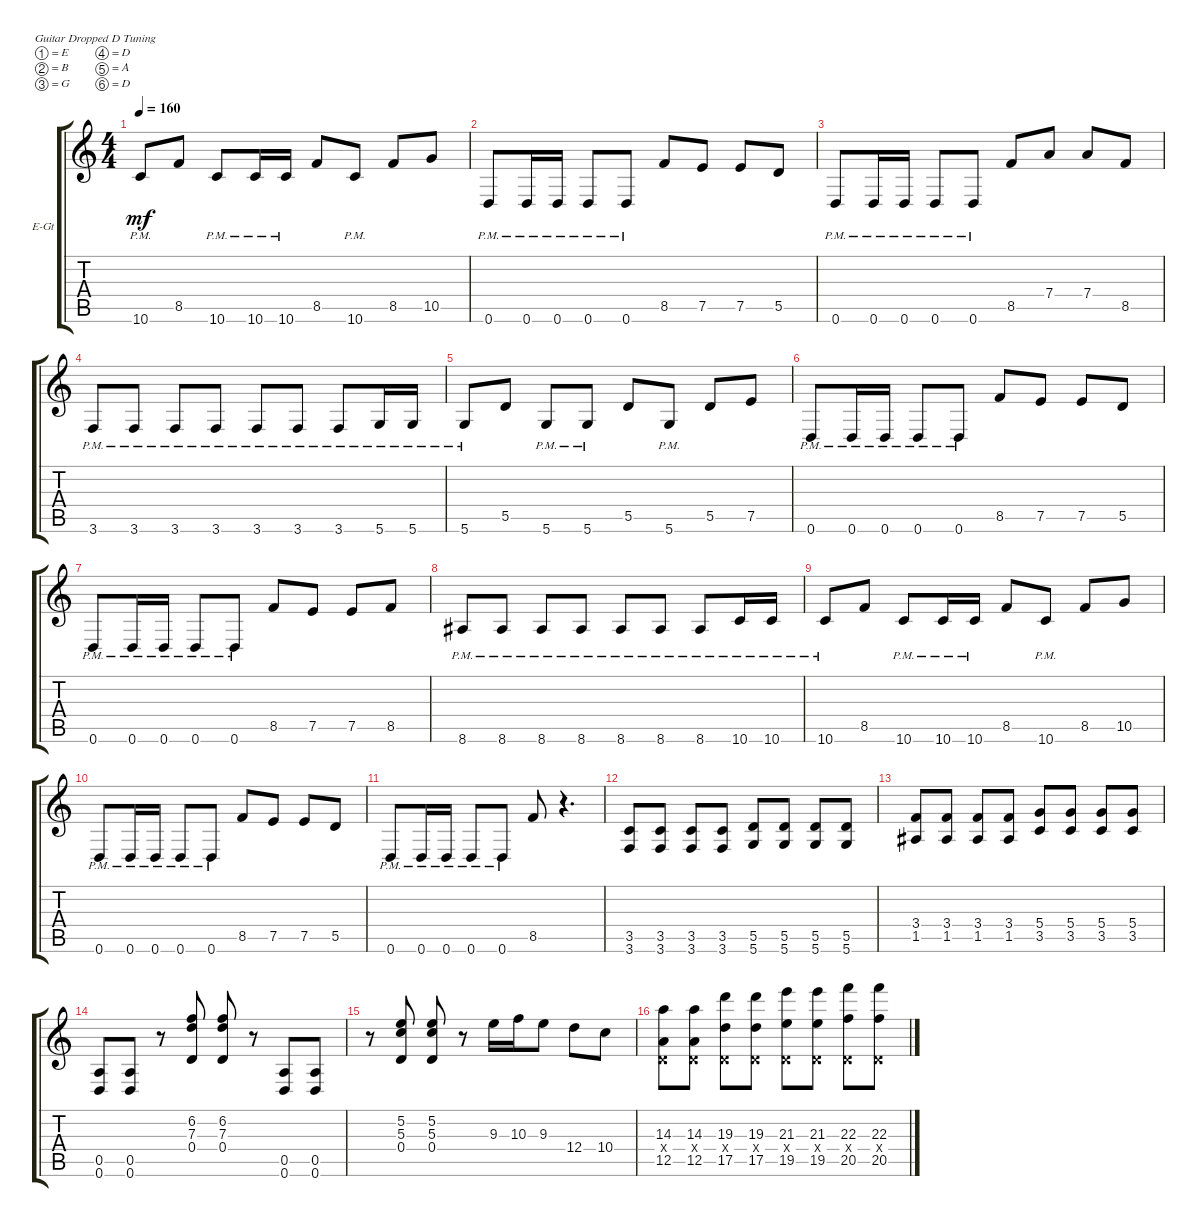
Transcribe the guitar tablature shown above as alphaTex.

\bracketExtendMode groupsimilarinstruments
\firstSystemTrackNameOrientation horizontal
\otherSystemsTrackNameOrientation horizontal
\track ("TabIt MIDI - Track 2" "E-Gt") {instrument electricguitarclean}
\staff {score tabs}
\tuning (E4 B3 G3 D3 A2 D2)
\ts (4 4)
\tempo 160
\clef g2
\ks c
10.6{pm}.8{dy mf} 8.5.8 10.6{pm}.8 10.6{pm}.16 10.6{pm}.16 8.5.8 10.6{pm}.8 8.5.8 10.5.8 |
0.6{pm}.8 0.6{pm}.16 0.6{pm}.16 0.6{pm}.8 0.6{pm}.8 8.5.8 7.5.8 7.5.8 5.5.8 |
0.6{pm}.8 0.6{pm}.16 0.6{pm}.16 0.6{pm}.8 0.6{pm}.8 8.5.8 7.4.8 7.4.8 8.5.8 |
3.6{pm}.8 3.6{pm}.8 3.6{pm}.8 3.6{pm}.8 3.6{pm}.8 3.6{pm}.8 3.6{pm}.8 5.6{pm}.16 5.6{pm}.16 |
5.6{pm}.8 5.5.8 5.6{pm}.8 5.6{pm}.8 5.5.8 5.6{pm}.8 5.5.8 7.5.8 |
0.6{pm}.8 0.6{pm}.16 0.6{pm}.16 0.6{pm}.8 0.6{pm}.8 8.5.8 7.5.8 7.5.8 5.5.8 |
0.6{pm}.8 0.6{pm}.16 0.6{pm}.16 0.6{pm}.8 0.6{pm}.8 8.5.8 7.5.8 7.5.8 8.5.8 |
8.6{pm}.8 8.6{pm}.8 8.6{pm}.8 8.6{pm}.8 8.6{pm}.8 8.6{pm}.8 8.6{pm}.8 10.6{pm}.16 10.6{pm}.16 |
10.6{pm}.8 8.5.8 10.6{pm}.8 10.6{pm}.16 10.6{pm}.16 8.5.8 10.6{pm}.8 8.5.8 10.5.8 |
0.6{pm}.8 0.6{pm}.16 0.6{pm}.16 0.6{pm}.8 0.6{pm}.8 8.5.8 7.5.8 7.5.8 5.5.8 |
0.6{pm}.8 0.6{pm}.16 0.6{pm}.16 0.6{pm}.8 0.6{pm}.8 8.5.8 r.4{d} |
(3.6 3.5).8 (3.6 3.5).8 (3.6 3.5).8 (3.6 3.5).8 (5.6 5.5).8 (5.6 5.5).8 (5.6 5.5).8 (5.6 5.5).8 |
(1.5 3.4).8 (1.5 3.4).8 (1.5 3.4).8 (1.5 3.4).8 (3.5 5.4).8 (3.5 5.4).8 (3.5 5.4).8 (3.5 5.4).8 |
(0.5 0.6).8 (0.5 0.6).8 r.8 (0.4 6.2 7.3).8 (0.4 6.2 7.3).8 r.8 (0.5 0.6).8 (0.5 0.6).8 |
r.8 (0.4 5.2 5.3).8 (0.4 5.2 5.3).8 r.8 9.3.16 10.3.16 9.3.8 12.4.8 10.4.8 |
(14.3 12.5 0.4{x}).8 (14.3 12.5 0.4{x}).8 (17.5 19.3 0.4{x}).8 (19.3 17.5 0.4{x}).8 (19.5 21.3 0.4{x}).8 (19.5 21.3 0.4{x}).8 (20.5 22.3 0.4{x}).8 (20.5 22.3 0.4{x}).8
